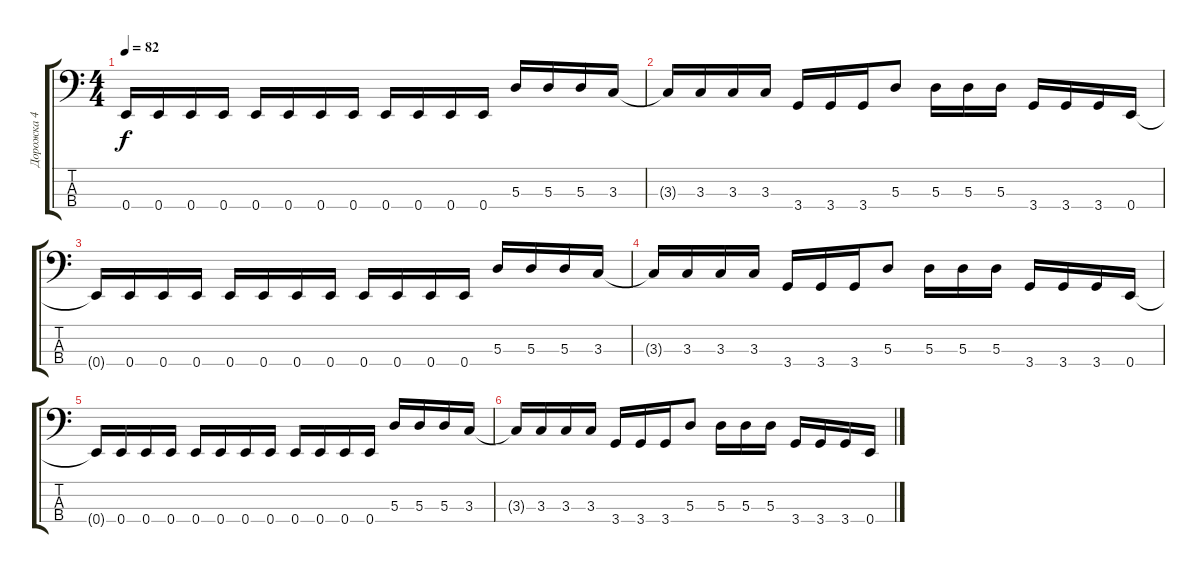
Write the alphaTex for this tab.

\track ("Дорожка 4" "Дорожка 4") {instrument electricbasspick}
\staff {score tabs}
\tuning (G2 D2 A1 E1) {hide}
\ts (4 4)
\tempo 82
\clef f4
\ks c
0.4{t}.16{dy f} 0.4.16 0.4.16 0.4.16 0.4.16 0.4.16 0.4.16 0.4.16 0.4.16 0.4.16 0.4.16 0.4.16 5.3.16 5.3.16 5.3.16 3.3.16 |
3.3{t}.16 3.3.16 3.3.16 3.3.16 3.4.16 3.4.16 3.4.16 5.3.8 5.3.16 5.3.16 5.3.16 3.4.16 3.4.16 3.4.16 0.4.16 |
0.4{t}.16 0.4.16 0.4.16 0.4.16 0.4.16 0.4.16 0.4.16 0.4.16 0.4.16 0.4.16 0.4.16 0.4.16 5.3.16 5.3.16 5.3.16 3.3.16 |
3.3{t}.16 3.3.16 3.3.16 3.3.16 3.4.16 3.4.16 3.4.16 5.3.8 5.3.16 5.3.16 5.3.16 3.4.16 3.4.16 3.4.16 0.4.16 |
0.4{t}.16 0.4.16 0.4.16 0.4.16 0.4.16 0.4.16 0.4.16 0.4.16 0.4.16 0.4.16 0.4.16 0.4.16 5.3.16 5.3.16 5.3.16 3.3.16 |
3.3{t}.16 3.3.16 3.3.16 3.3.16 3.4.16 3.4.16 3.4.16 5.3.8 5.3.16 5.3.16 5.3.16 3.4.16 3.4.16 3.4.16 0.4.16
